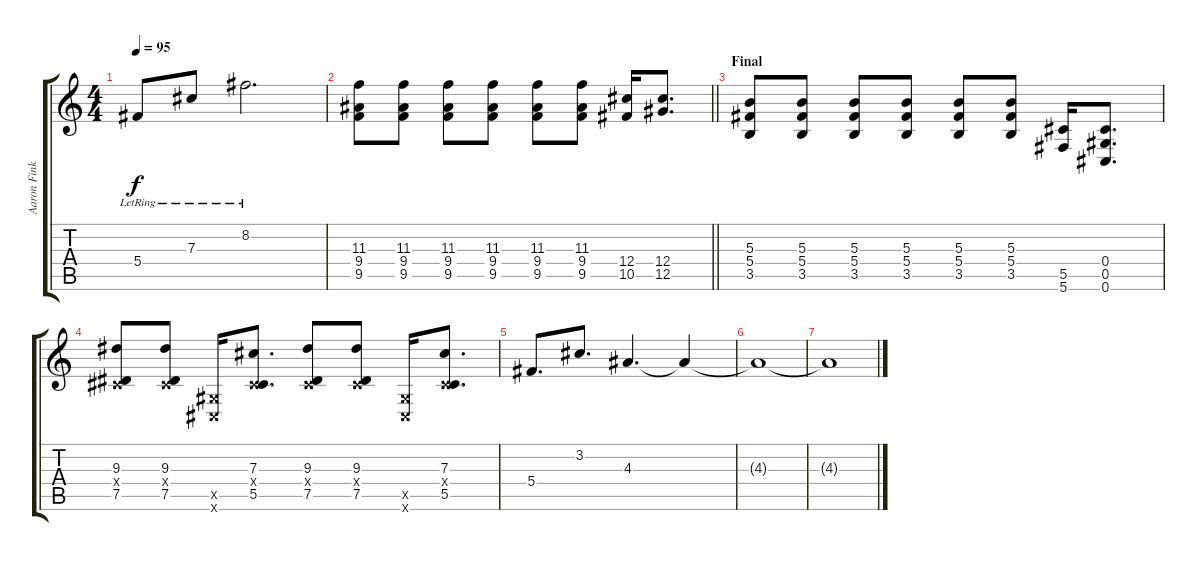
\track ("Aaron Fink" "Aaron Fink") {instrument distortionguitar}
\staff {score tabs}
\tuning (Eb4 Bb3 Gb3 Db3 Ab2 Db2) {hide}
\ts (4 4)
\tempo 95
\clef g2
\ks c
5.4{lr}.8{dy f} 7.3{lr}.8 8.2{lr}.2{d} |
\barLineRight lightlight
(11.3 9.4 9.5).8 (11.3 9.4 9.5).8 (11.3 9.4 9.5).8 (11.3 9.4 9.5).8 (11.3 9.4 9.5).8 (11.3 9.4 9.5).8 (12.4 10.5).16 (12.4 12.5).8{d} |
\section ("" "Final")
(5.3 5.4 3.5).8 (5.3 5.4 3.5).8 (5.3 5.4 3.5).8 (5.3 5.4 3.5).8 (5.3 5.4 3.5).8 (5.3 5.4 3.5).8 (5.5 5.6).16 (0.4 0.5 0.6).8{d} |
(9.3 0.4{x} 7.5).8 (9.3 0.4{x} 7.5).8 (0.5{x} 0.6{x}).16 (7.3 0.4{x} 5.5).8{d} (9.3 0.4{x} 7.5).8 (9.3 0.4{x} 7.5).8 (0.5{x} 0.6{x}).16 (7.3 0.4{x} 5.5).8{d} |
5.4.8{d} 3.2.8{d} 4.3.4{d} 4.3{t}.4 |
4.3{t}.1 |
4.3{t}.1
